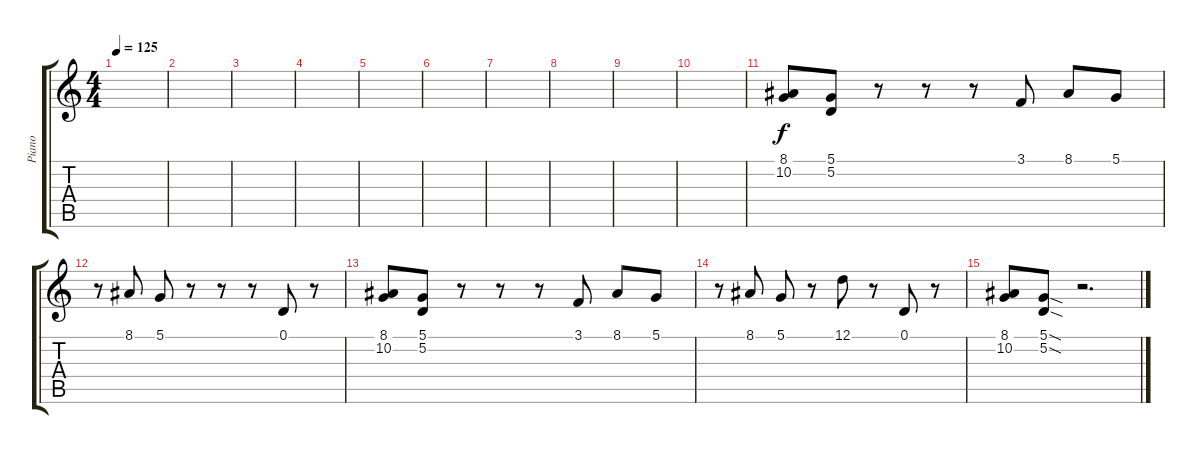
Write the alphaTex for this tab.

\track ("Piano" "Piano") {instrument acousticgrandpiano}
\staff {score tabs}
\tuning (D4 A3 F3 C3 G2 C2) {hide}
\ts (4 4)
\tempo 125
\clef g2
\ks c
|
|
|
|
|
|
|
|
|
|
(8.1 10.2).8 (5.1 5.2).8 r.8 r.8 r.8 3.1.8 8.1.8 5.1.8 |
r.8 8.1.8 5.1.8 r.8 r.8 r.8 0.1.8 r.8 |
(8.1 10.2).8 (5.1 5.2).8 r.8 r.8 r.8 3.1.8 8.1.8 5.1.8 |
r.8 8.1.8 5.1.8 r.8 12.1.8 r.8 0.1.8 r.8 |
(8.1 10.2).8 (5.1{sod} 5.2{sod}).8 r.2{d}
